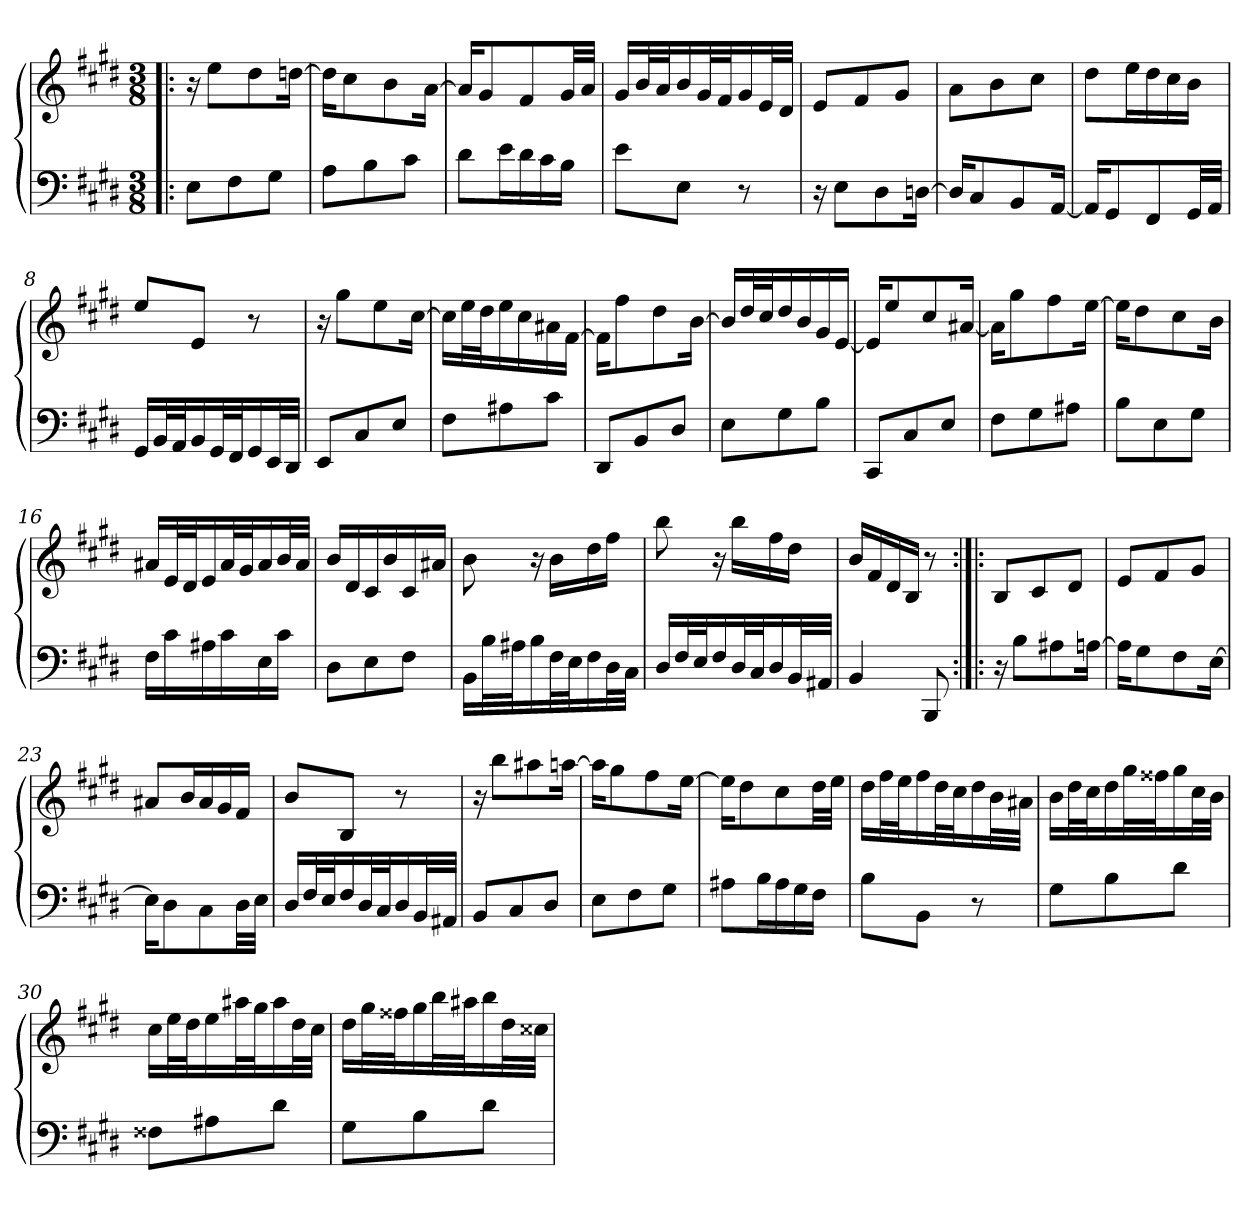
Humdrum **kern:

**kern	**kern
*part1	*part1
*staff2	*staff1
*clefF4	*clefG2
*k[f#c#g#d#]	*k[f#c#g#d#]
*E:	*E:
*M3/8	*M3/8
*MM56	*MM56
=1!|:	=1!|:
8EL	16r
.	8eeL
8F#	.
.	8dd#
8G#J	.
.	[16ddnJk
=2	=2
8AL	16ddKL]
.	8cc#
8B	.
.	8b
8c#J	.
.	[16aJk
=3	=3
8d#L	16aKL]
.	8g#
16eL	.
16d#	8f#
16c#	.
16BJJ	32g#LL
.	32aJJJ
=4	=4
8eL	16g#LL
.	32bL
.	32aJ
8EJ	16b
.	32g#L
.	32f#J
8r	16g#
.	32eL
.	32d#JJJ
=5	=5
16r	8eL
8EL	.
.	8f#
8D#	.
.	8g#J
[16DnJk	.
=6	=6
16DKL]	8aL
8C#	.
.	8b
8BB	.
.	8cc#J
[16AAJk	.
=7	=7
16AAKL]	8dd#L
8GG#	.
.	16eeL
8FF#	16dd#
.	16cc#
32GG#LL	16bJJ
32AAJJJ	.
=8	=8
16GG#LL	8eeL
32BBL	.
32AAJ	.
16BB	8eJ
32GG#L	.
32FF#J	.
16GG#	8r
32EEL	.
32DD#JJJ	.
=9	=9
8EEL	16r
.	8gg#L
8C#	.
.	8ee
8EJ	.
.	[16cc#Jk
=10	=10
8F#L	16cc#LL]
.	32eeL
.	32dd#J
8A#X	16ee
.	16cc#
8c#J	16a#X
.	[16f#JJ
=11	=11
8DD#L	16f#KL]
.	8ff#
8BB	.
.	8dd#
8D#J	.
.	[16bJk
=12	=12
8EL	16bLL]
.	32dd#L
.	32cc#J
8G#	16dd#
.	16b
8BJ	16g#
.	[16eJJ
=13	=13
8CC#L	16eKL]
.	8ee
8C#	.
.	8cc#
8EJ	.
.	[16a#XJk
=14	=14
8F#L	16a#KL]
.	8gg#
8G#	.
.	8ff#
8A#XJ	.
.	[16eeJk
=15	=15
8BL	16eeKL]
.	8dd#
8E	.
.	8cc#
8G#J	.
.	16bJk
=16	=16
16F#LL	16a#XLL
16c#	32eL
.	32d#J
16A#X	16e
16c#	32a#L
.	32g#J
16E	16a#
16c#JJ	32bL
.	32a#JJJ
=17	=17
8D#L	16bLL
.	16d#
8E	16c#
.	16b
8F#J	16c#
.	16a#XJJ
=18	=18
16BBLL	8b
32BL	.
32A#XJ	.
16B	16r
32F#L	16bLL
32EJ	.
16F#	16dd#
32D#L	16ff#JJ
32C#JJJ	.
=19	=19
16D#LL	8bb
32F#L	.
32EJ	.
16F#	16r
32D#L	16bbLL
32C#J	.
16D#	16ff#
32BBL	16dd#JJ
32AA#XJJJ	.
=20	=20
4BB	16bLL
.	16f#
.	16d#
.	16BJJ
8BBB	8r
=21:|!|:	=21:|!|:
16r	8BL
8BL	.
.	8c#
8A#X	.
.	8d#J
[16AnJk	.
=22	=22
16AKL]	8eL
8G#	.
.	8f#
8F#	.
.	8g#J
[16EJk	.
=23	=23
16EKL]	8a#XL
8D#	.
.	16bL
8C#	16a#
.	16g#
32D#LL	16f#JJ
32EJJJ	.
=24	=24
16D#LL	8bL
32F#L	.
32EJ	.
16F#	8BJ
32D#L	.
32C#J	.
16D#	8r
32BBL	.
32AA#XJJJ	.
=25	=25
8BBL	16r
.	8bbL
8C#	.
.	8aa#X
8D#J	.
.	[16aanJk
=26	=26
8EL	16aaKL]
.	8gg#
8F#	.
.	8ff#
8G#J	.
.	[16eeJk
=27	=27
8A#XL	16eeKL]
.	8dd#
16BL	.
16A#	8cc#
16G#	.
16F#JJ	32dd#LL
.	32eeJJJ
=28	=28
8BL	16dd#LL
.	32ff#L
.	32eeJ
8BBJ	16ff#
.	32dd#L
.	32cc#J
8r	16dd#
.	32bL
.	32a#XJJJ
=29	=29
8G#L	16bLL
.	32dd#L
.	32cc#J
8B	16dd#
.	32gg#L
.	32ff##XJ
8d#J	16gg#
.	32cc#L
.	32bJJJ
=30	=30
8F##XL	16cc#LL
.	32eeL
.	32dd#J
8A#X	16ee
.	32aa#XL
.	32gg#J
8d#J	16aa#
.	32dd#L
.	32cc#JJJ
=31	=31
8G#L	16dd#LL
.	32gg#L
.	32ff##XJ
8B	16gg#
.	32bbL
.	32aa#XJ
8d#J	16bb
.	32dd#L
.	32cc##XJJJ
=	=
*-	*-
